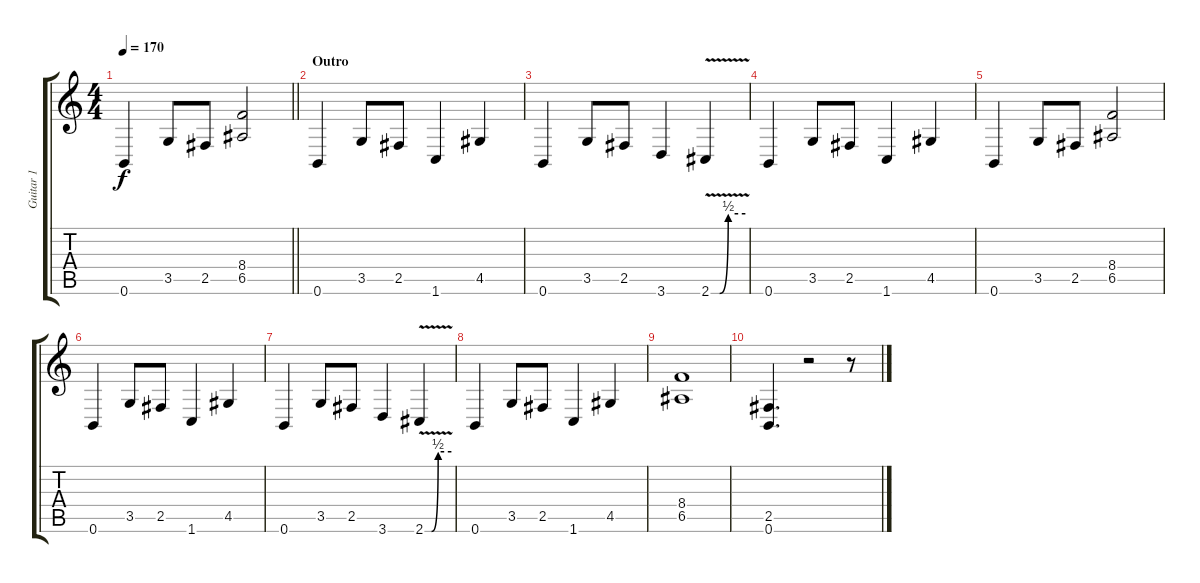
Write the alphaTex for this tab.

\track ("Guitar 1" "Guitar 1") {instrument distortionguitar}
\staff {score tabs}
\tuning (B3 Gb3 D3 A2 E2 B1) {hide}
\ts (4 4)
\tempo 170
\clef g2
\barLineRight lightlight
\ks c
0.6.4{dy f} 3.5.8 2.5.8 (8.4 6.5).2 |
\section ("" "Outro")
0.6.4 3.5.8 2.5.8 1.6.4 4.5.4 |
0.6.4 3.5.8 2.5.8 3.6.4 2.6{be (custom 0 0 15 0 30 2 60 2) v}.4 |
0.6.4 3.5.8 2.5.8 1.6.4 4.5.4 |
0.6.4 3.5.8 2.5.8 (8.4 6.5).2 |
0.6.4 3.5.8 2.5.8 1.6.4 4.5.4 |
0.6.4 3.5.8 2.5.8 3.6.4 2.6{be (custom 0 0 15 0 30 2 60 2) v}.4 |
0.6.4 3.5.8 2.5.8 1.6.4 4.5.4 |
(8.4 6.5).1 |
(2.5 0.6).4{d} r.2 r.8
